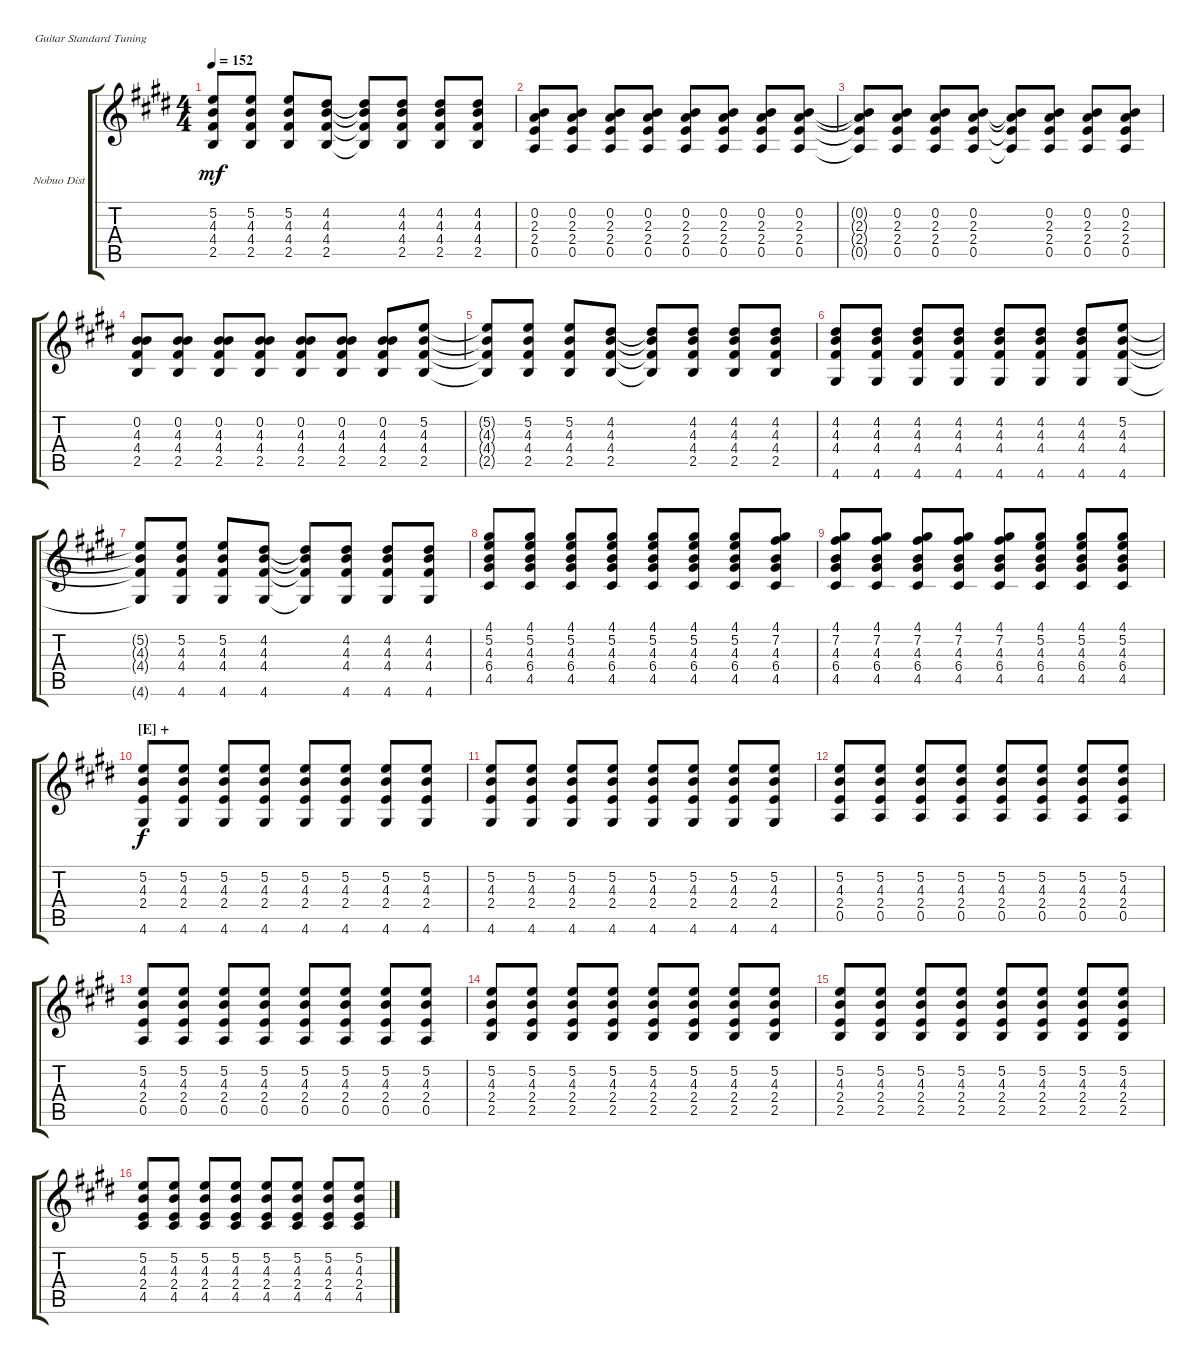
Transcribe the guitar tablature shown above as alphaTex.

\bracketExtendMode groupsimilarinstruments
\firstSystemTrackNameOrientation horizontal
\otherSystemsTrackNameOrientation horizontal
\track ("Nobuo Distortion" "Nobuo Dist") {instrument acousticguitarnylon}
\staff {score tabs}
\tuning (E4 B3 G3 D3 A2 E2)
\ts (4 4)
\tempo 152
\clef g2
\ks e
(2.5{t} 4.4{t} 4.3{t} 5.2{t}).8{dy mf} (2.5 4.4 4.3 5.2).8 (2.5 4.4 4.3 5.2).8 (2.5 4.4 4.3 4.2).8 (2.5{t} 4.4{t} 4.3{t} 4.2{t}).8 (2.5 4.4 4.3 4.2).8 (2.5 4.4 4.3 4.2).8 (2.5 4.4 4.3 4.2).8 |
(0.5 2.4 2.3 0.2).8 (0.5 2.4 2.3 0.2).8 (0.5 2.4 2.3 0.2).8 (0.5 2.4 2.3 0.2).8 (0.5 2.4 2.3 0.2).8 (0.5 2.4 2.3 0.2).8 (0.5 2.4 2.3 0.2).8 (0.5 2.4 2.3 0.2).8 |
(0.5{t} 2.4{t} 2.3{t} 0.2{t}).8 (0.5 2.4 2.3 0.2).8 (0.5 2.4 2.3 0.2).8 (0.5 2.4 2.3 0.2).8 (0.5{t} 2.4{t} 2.3{t} 0.2{t}).8 (0.5 2.4 2.3 0.2).8 (0.5 2.4 2.3 0.2).8 (0.5 2.4 2.3 0.2).8 |
(2.5 4.4 4.3 0.2).8 (2.5 4.4 4.3 0.2).8 (2.5 4.4 4.3 0.2).8 (2.5 4.4 4.3 0.2).8 (2.5 4.4 4.3 0.2).8 (2.5 4.4 4.3 0.2).8 (2.5 4.4 4.3 0.2).8 (2.5 4.4 4.3 5.2).8 |
(2.5{t} 4.4{t} 4.3{t} 5.2{t}).8 (2.5 4.4 4.3 5.2).8 (2.5 4.4 4.3 5.2).8 (2.5 4.4 4.3 4.2).8 (2.5{t} 4.4{t} 4.3{t} 4.2{t}).8 (2.5 4.4 4.3 4.2).8 (2.5 4.4 4.3 4.2).8 (2.5 4.4 4.3 4.2).8 |
(4.6 4.4 4.3 4.2).8 (4.6 4.4 4.3 4.2).8 (4.6 4.4 4.3 4.2).8 (4.6 4.4 4.3 4.2).8 (4.6 4.4 4.3 4.2).8 (4.6 4.4 4.3 4.2).8 (4.6 4.4 4.3 4.2).8 (4.6 4.4 4.3 5.2).8 |
(4.6{t} 4.4{t} 4.3{t} 5.2{t}).8 (4.6 4.4 4.3 5.2).8 (4.6 4.4 4.3 5.2).8 (4.6 4.4 4.3 4.2).8 (4.6{t} 4.4{t} 4.3{t} 4.2{t}).8 (4.6 4.4 4.3 4.2).8 (4.6 4.4 4.3 4.2).8 (4.6 4.4 4.3 4.2).8 |
(4.5 6.4 4.3 5.2 4.1).8 (4.5 6.4 4.3 5.2 4.1).8 (4.5 6.4 4.3 5.2 4.1).8 (4.5 6.4 4.3 5.2 4.1).8 (4.5 6.4 4.3 5.2 4.1).8 (4.5 6.4 4.3 5.2 4.1).8 (4.5 6.4 4.3 5.2 4.1).8 (4.5 6.4 4.3 7.2 4.1).8 |
(4.5 6.4 4.3 7.2 4.1).8 (4.5 6.4 4.3 7.2 4.1).8 (4.5 6.4 4.3 7.2 4.1).8 (4.5 6.4 4.3 7.2 4.1).8 (4.5 6.4 4.3 7.2 4.1).8 (4.5 6.4 4.3 5.2 4.1).8 (4.5 6.4 4.3 5.2 4.1).8 (4.5 6.4 4.3 5.2 4.1).8 |
\section ("E" "+")
(4.6 2.4 4.3 5.2).8{dy f} (4.6 2.4 4.3 5.2).8 (4.6 2.4 4.3 5.2).8 (4.6 2.4 4.3 5.2).8 (4.6 2.4 4.3 5.2).8 (4.6 2.4 4.3 5.2).8 (4.6 2.4 4.3 5.2).8 (4.6 2.4 4.3 5.2).8 |
(4.6 2.4 4.3 5.2).8 (4.6 2.4 4.3 5.2).8 (4.6 2.4 4.3 5.2).8 (4.6 2.4 4.3 5.2).8 (4.6 2.4 4.3 5.2).8 (4.6 2.4 4.3 5.2).8 (4.6 2.4 4.3 5.2).8 (4.6 2.4 4.3 5.2).8 |
(2.4 4.3 5.2 0.5).8 (2.4 4.3 5.2 0.5).8 (2.4 4.3 5.2 0.5).8 (2.4 4.3 5.2 0.5).8 (2.4 4.3 5.2 0.5).8 (2.4 4.3 5.2 0.5).8 (2.4 4.3 5.2 0.5).8 (2.4 4.3 5.2 0.5).8 |
(2.4 4.3 5.2 0.5).8 (2.4 4.3 5.2 0.5).8 (2.4 4.3 5.2 0.5).8 (2.4 4.3 5.2 0.5).8 (2.4 4.3 5.2 0.5).8 (2.4 4.3 5.2 0.5).8 (2.4 4.3 5.2 0.5).8 (2.4 4.3 5.2 0.5).8 |
(2.4 4.3 5.2 2.5).8 (2.4 4.3 5.2 2.5).8 (2.4 4.3 5.2 2.5).8 (2.4 4.3 5.2 2.5).8 (2.4 4.3 5.2 2.5).8 (2.4 4.3 5.2 2.5).8 (2.4 4.3 5.2 2.5).8 (2.4 4.3 5.2 2.5).8 |
(2.4 4.3 5.2 2.5).8 (2.4 4.3 5.2 2.5).8 (2.4 4.3 5.2 2.5).8 (2.4 4.3 5.2 2.5).8 (2.4 4.3 5.2 2.5).8 (2.4 4.3 5.2 2.5).8 (2.4 4.3 5.2 2.5).8 (2.4 4.3 5.2 2.5).8 |
(2.4 4.3 5.2 4.5).8 (2.4 4.3 5.2 4.5).8 (2.4 4.3 5.2 4.5).8 (2.4 4.3 5.2 4.5).8 (2.4 4.3 5.2 4.5).8 (2.4 4.3 5.2 4.5).8 (2.4 4.3 5.2 4.5).8 (2.4 4.3 5.2 4.5).8
